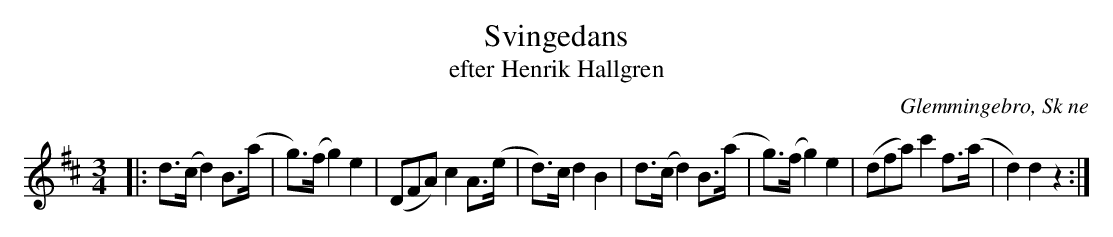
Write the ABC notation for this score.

X:1
T:Svingedans
T:efter Henrik Hallgren
O:Glemmingebro, Sk ne
M:3/4
L:1/8
K:D
|: d>(c d2) B>(a | g)>(f g2) e2 | 3(DFA) c2 A>(e | d)>c d2 B2 | d>(c d2) B>(a | g)>(f g2) e2 | 3(dfa) c'2 f>(a | d2) d2 z2 :|
